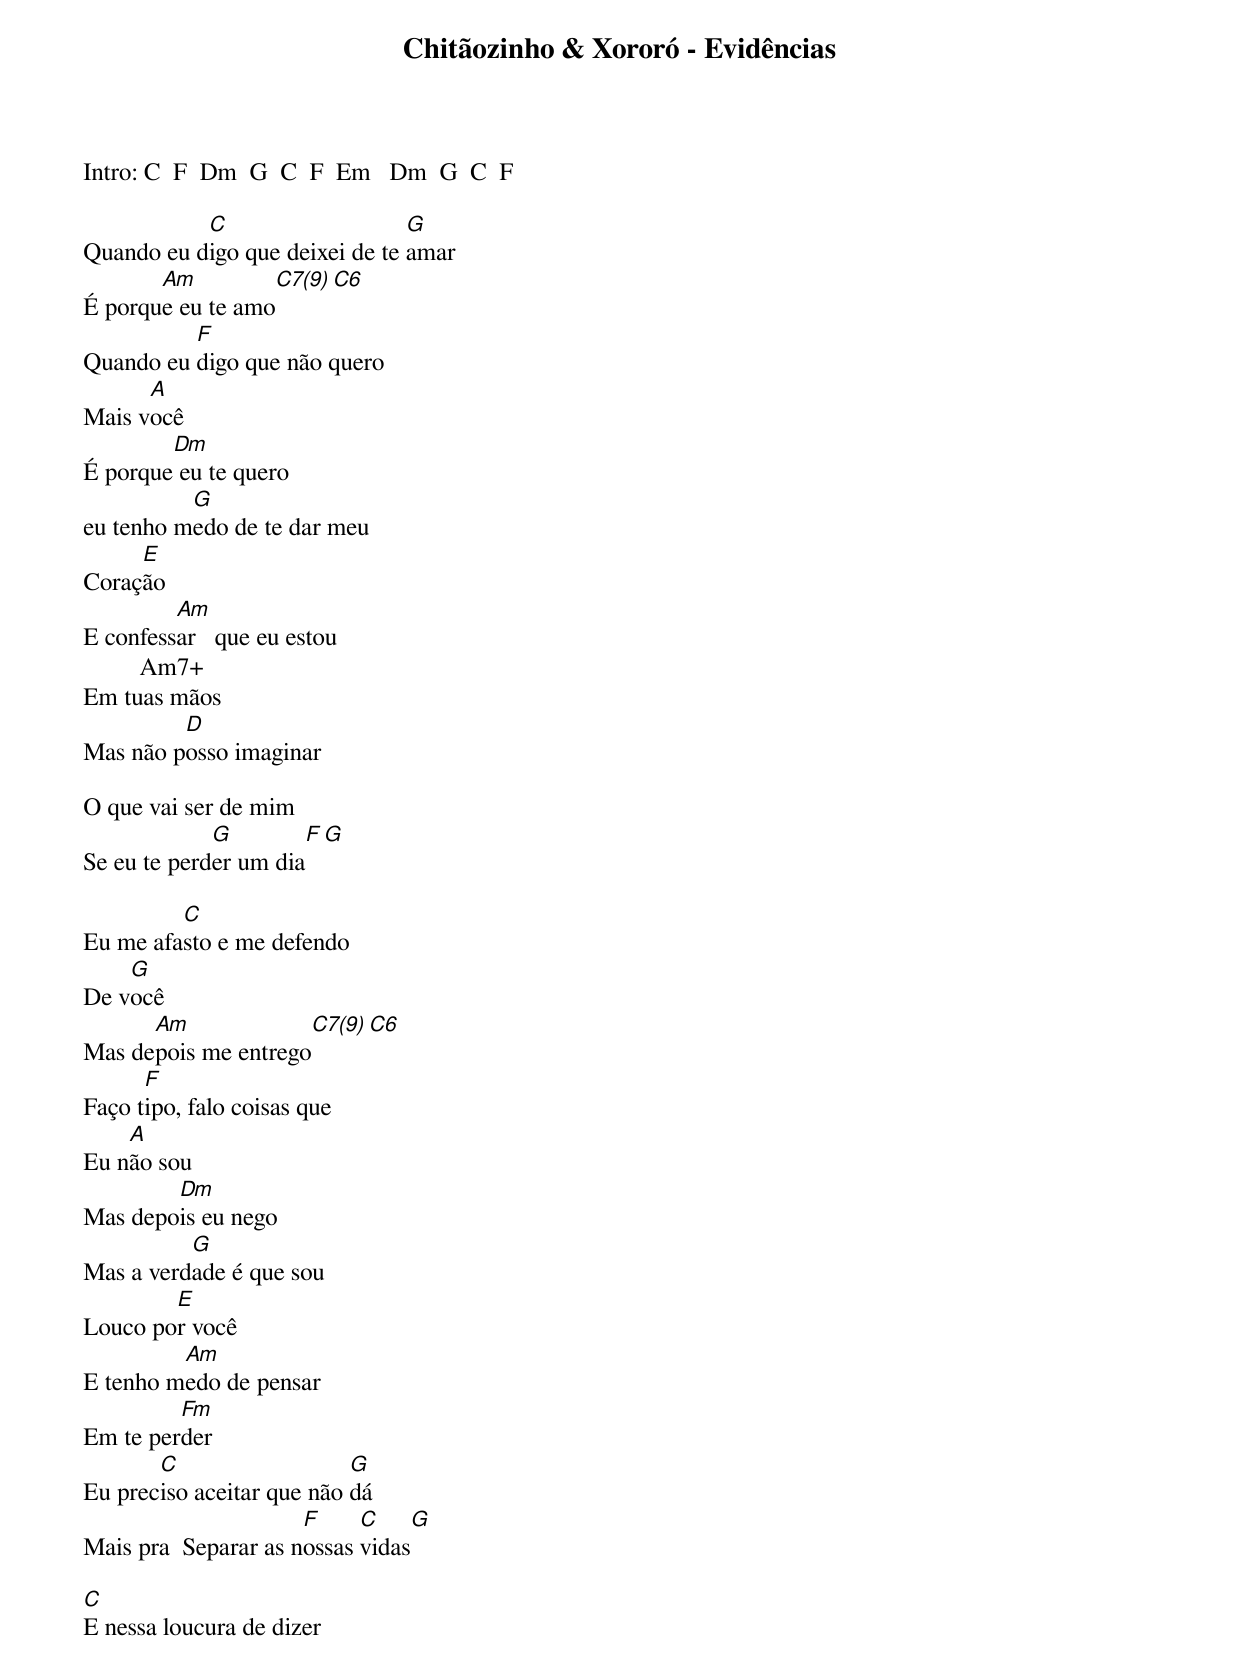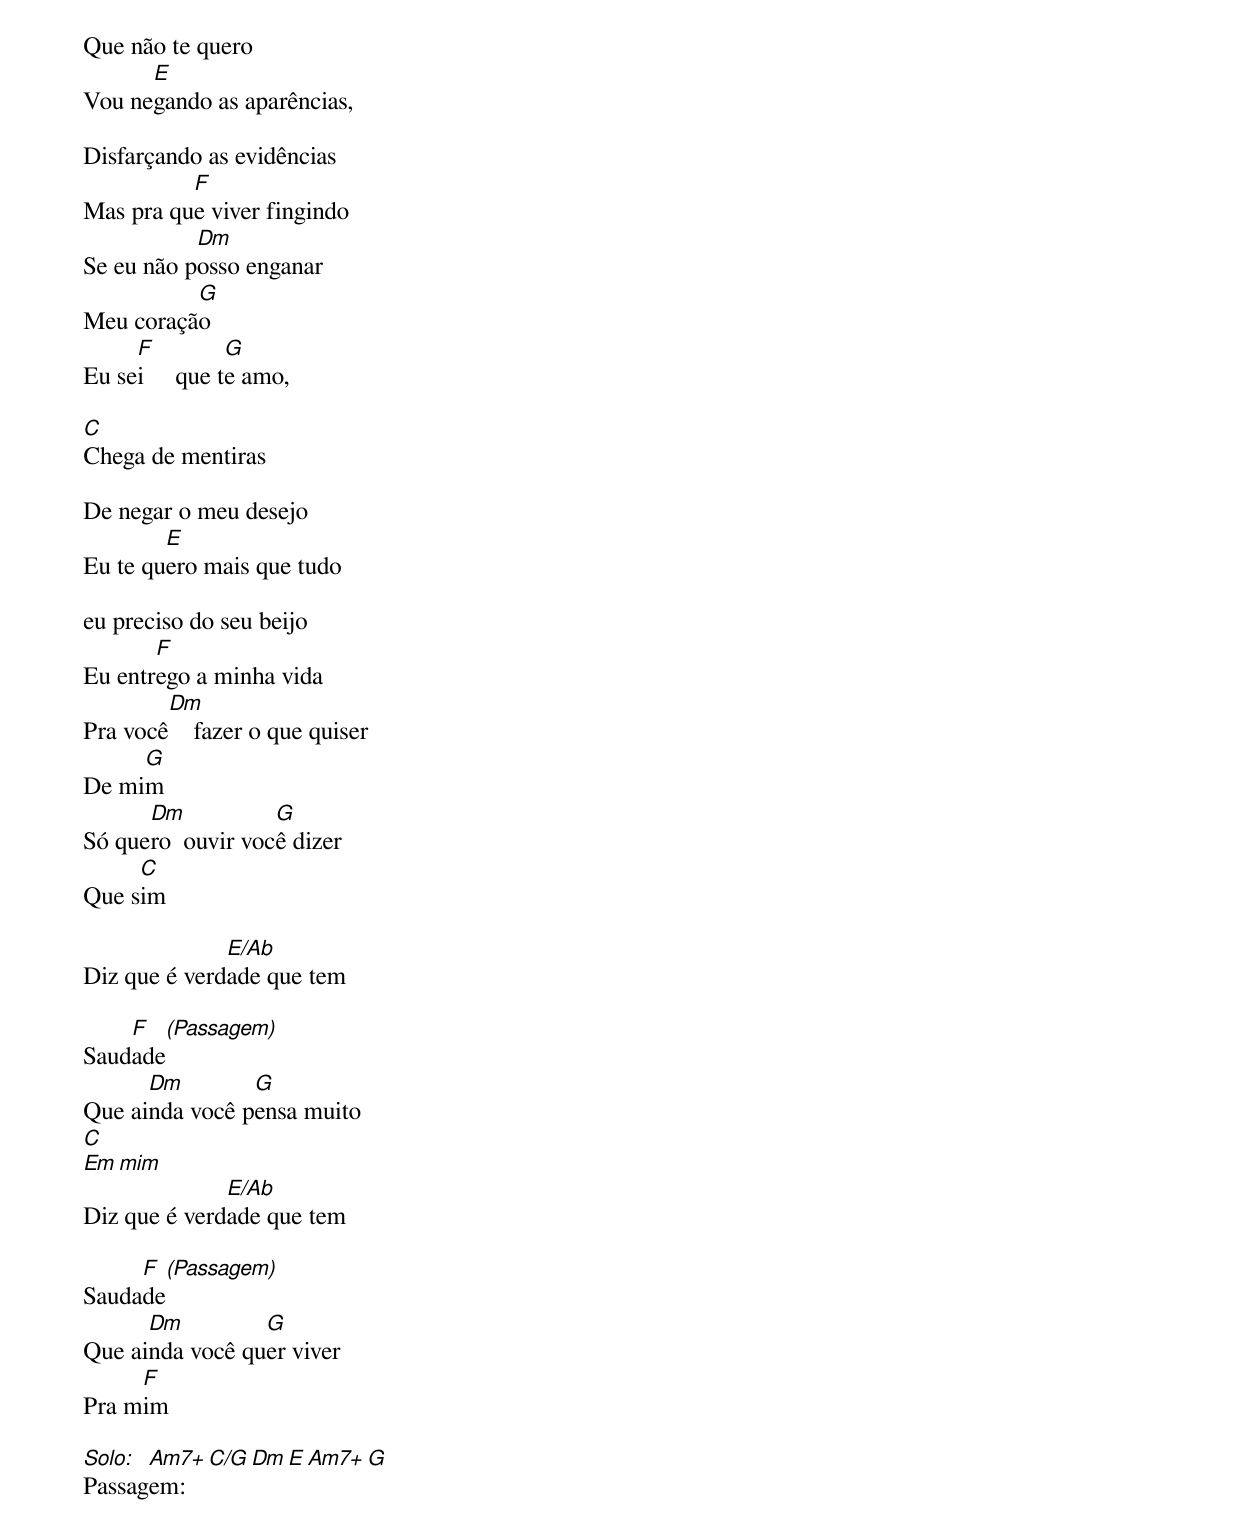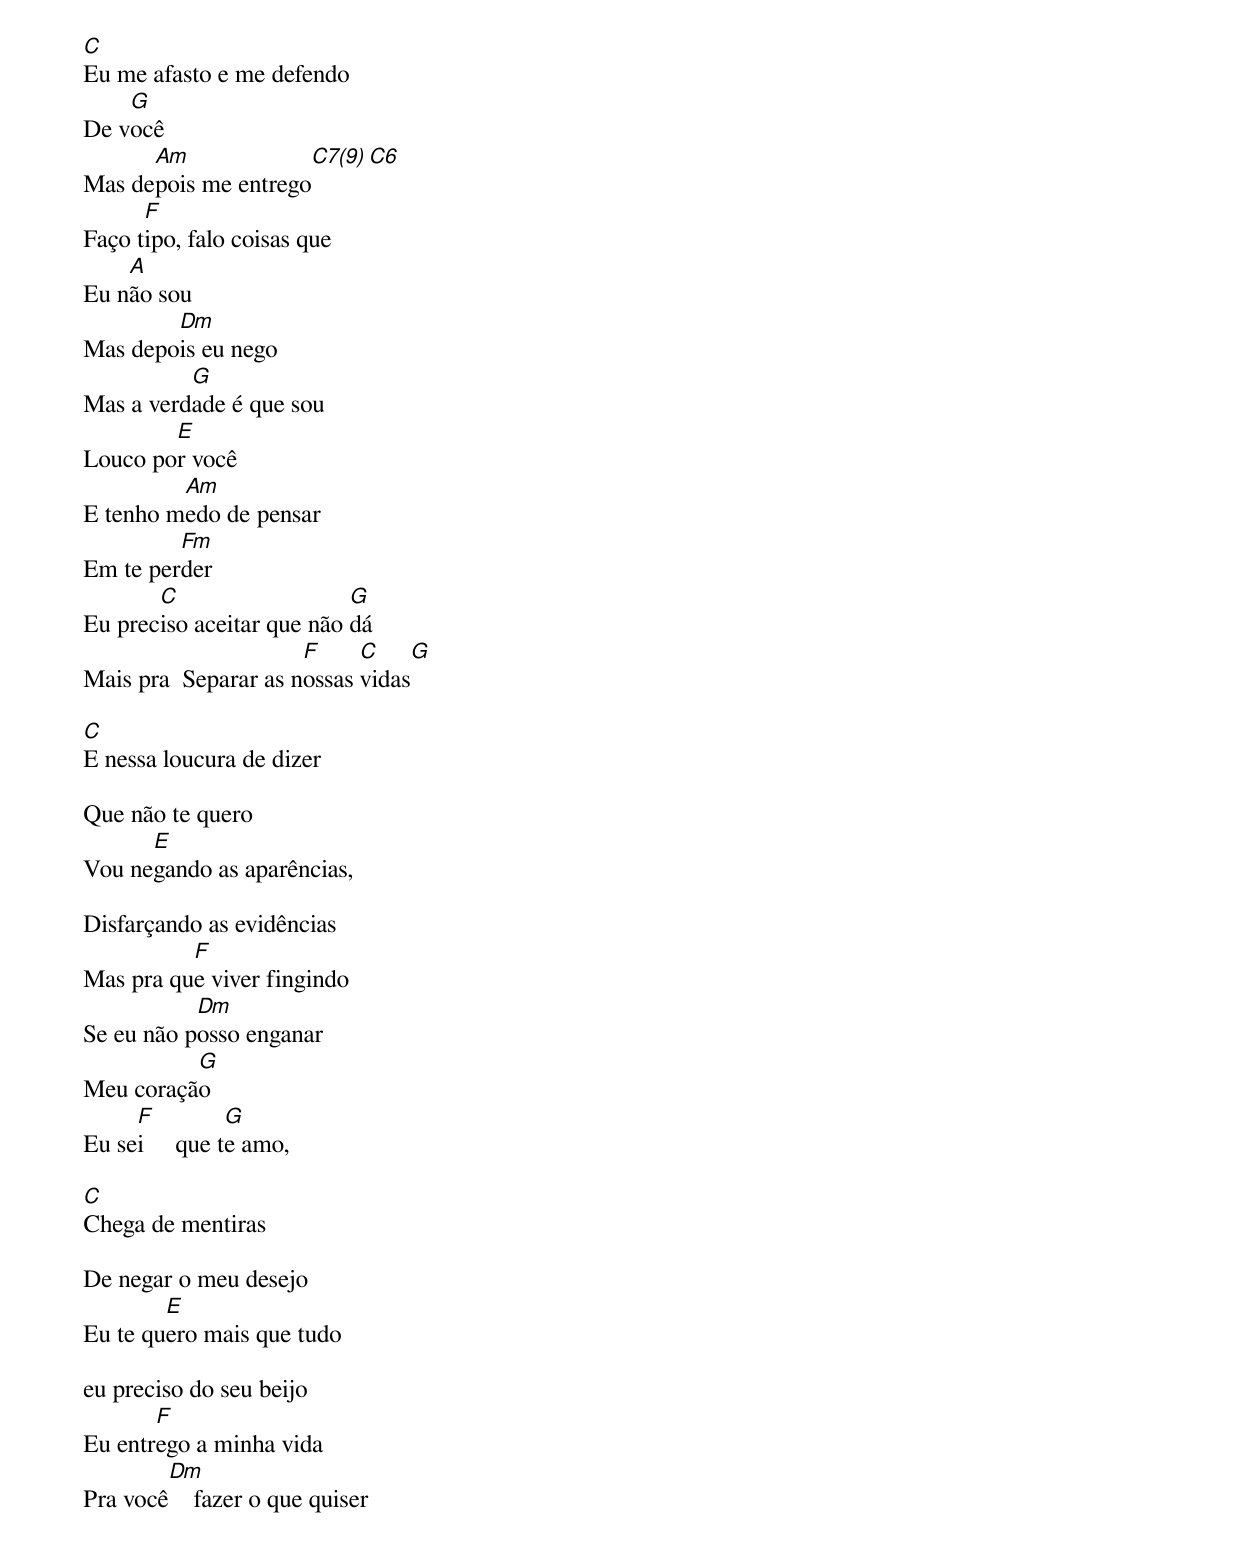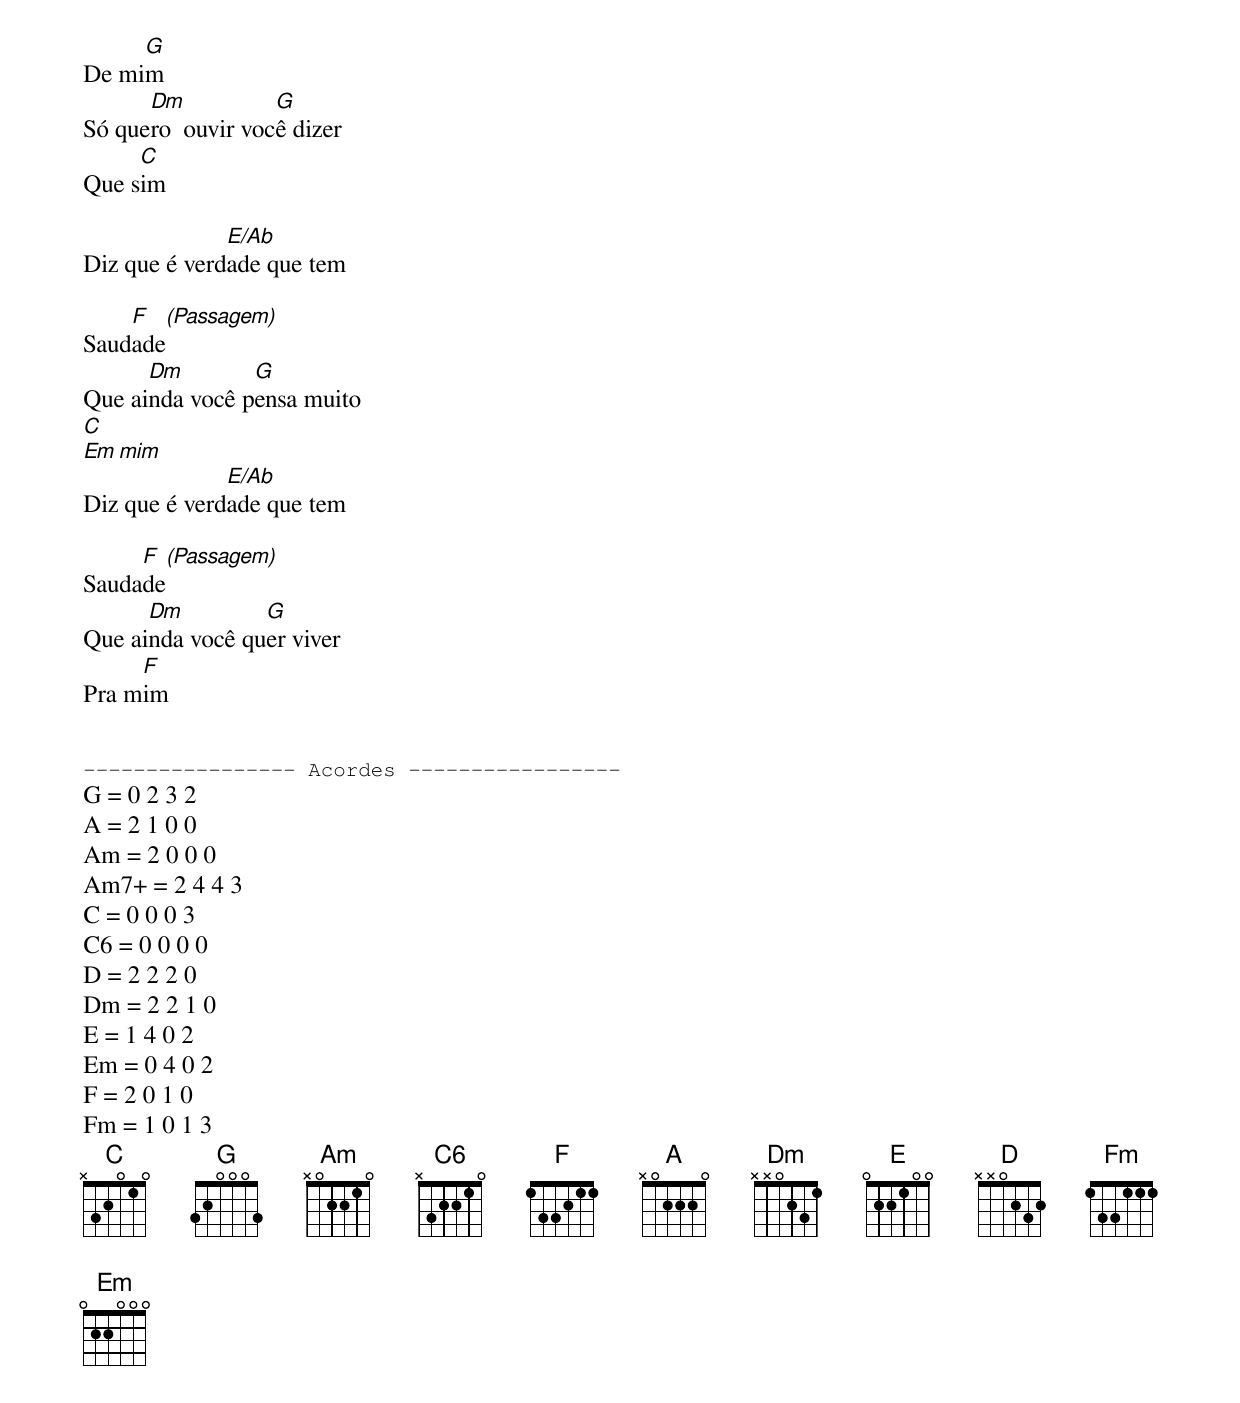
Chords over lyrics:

Chitãozinho & Xororó - Evidências

Intro: C  F  Dm  G  C  F  Em   Dm  G  C  F

           C                    G
Quando eu digo que deixei de te amar
       Am          C7(9) C6
É porque eu te amo
          F
Quando eu digo que não quero
      A
Mais você
        Dm
É porque eu te quero
          G
eu tenho medo de te dar meu
     E
Coração
         Am
E confessar   que eu estou
         Am7+
Em tuas mãos
         D
Mas não posso imaginar

O que vai ser de mim
             G         F  G
Se eu te perder um dia

         C
Eu me afasto e me defendo
    G
De você
      Am              C7(9) C6
Mas depois me entrego
      F
Faço tipo, falo coisas que
    A
Eu não sou
        Dm
Mas depois eu nego
          G
Mas a verdade é que sou
        E
Louco por você
         Am
E tenho medo de pensar
         Fm
Em te perder
       C                   G
Eu preciso aceitar que não dá
                      F     C     G
Mais pra  Separar as nossas vidas

C
E nessa loucura de dizer

Que não te quero
      E
Vou negando as aparências,

Disfarçando as evidências
          F
Mas pra que viver fingindo
           Dm
Se eu não posso enganar
          G
Meu coração
     F          G
Eu sei     que te amo,

C
Chega de mentiras

De negar o meu desejo
        E
Eu te quero mais que tudo

eu preciso do seu beijo
       F
Eu entrego a minha vida
        Dm
Pra você    fazer o que quiser
     G
De mim
      Dm           G
Só quero  ouvir você dizer
     C
Que sim

              E/Ab
Diz que é verdade que tem

    F    (Passagem)
Saudade
      Dm        G
Que ainda você pensa muito
    C
Em mim
              E/Ab
Diz que é verdade que tem

     F    (Passagem)
Saudade
      Dm         G
Que ainda você quer viver
     F
Pra mim

Solo: Am7+  C/G  Dm  E   Am7+  G
Passagem:
C
Eu me afasto e me defendo
    G
De você
      Am              C7(9) C6
Mas depois me entrego
      F
Faço tipo, falo coisas que
    A
Eu não sou
        Dm
Mas depois eu nego
          G
Mas a verdade é que sou
        E
Louco por você
         Am
E tenho medo de pensar
         Fm
Em te perder
       C                   G
Eu preciso aceitar que não dá
                      F     C     G
Mais pra  Separar as nossas vidas

C
E nessa loucura de dizer

Que não te quero
      E
Vou negando as aparências,

Disfarçando as evidências
          F
Mas pra que viver fingindo
           Dm
Se eu não posso enganar
          G
Meu coração
     F          G
Eu sei     que te amo,

C
Chega de mentiras

De negar o meu desejo
        E
Eu te quero mais que tudo

eu preciso do seu beijo
       F
Eu entrego a minha vida
        Dm
Pra você    fazer o que quiser
     G
De mim
      Dm           G
Só quero  ouvir você dizer
     C
Que sim

              E/Ab
Diz que é verdade que tem

    F    (Passagem)
Saudade
      Dm        G
Que ainda você pensa muito
    C
Em mim
              E/Ab
Diz que é verdade que tem

     F    (Passagem)
Saudade
      Dm         G
Que ainda você quer viver
     F
Pra mim


----------------- Acordes -----------------
G = 0 2 3 2
A = 2 1 0 0
Am = 2 0 0 0
Am7+ = 2 4 4 3
C = 0 0 0 3
C6 = 0 0 0 0
D = 2 2 2 0
Dm = 2 2 1 0
E = 1 4 0 2
Em = 0 4 0 2
F = 2 0 1 0
Fm = 1 0 1 3
